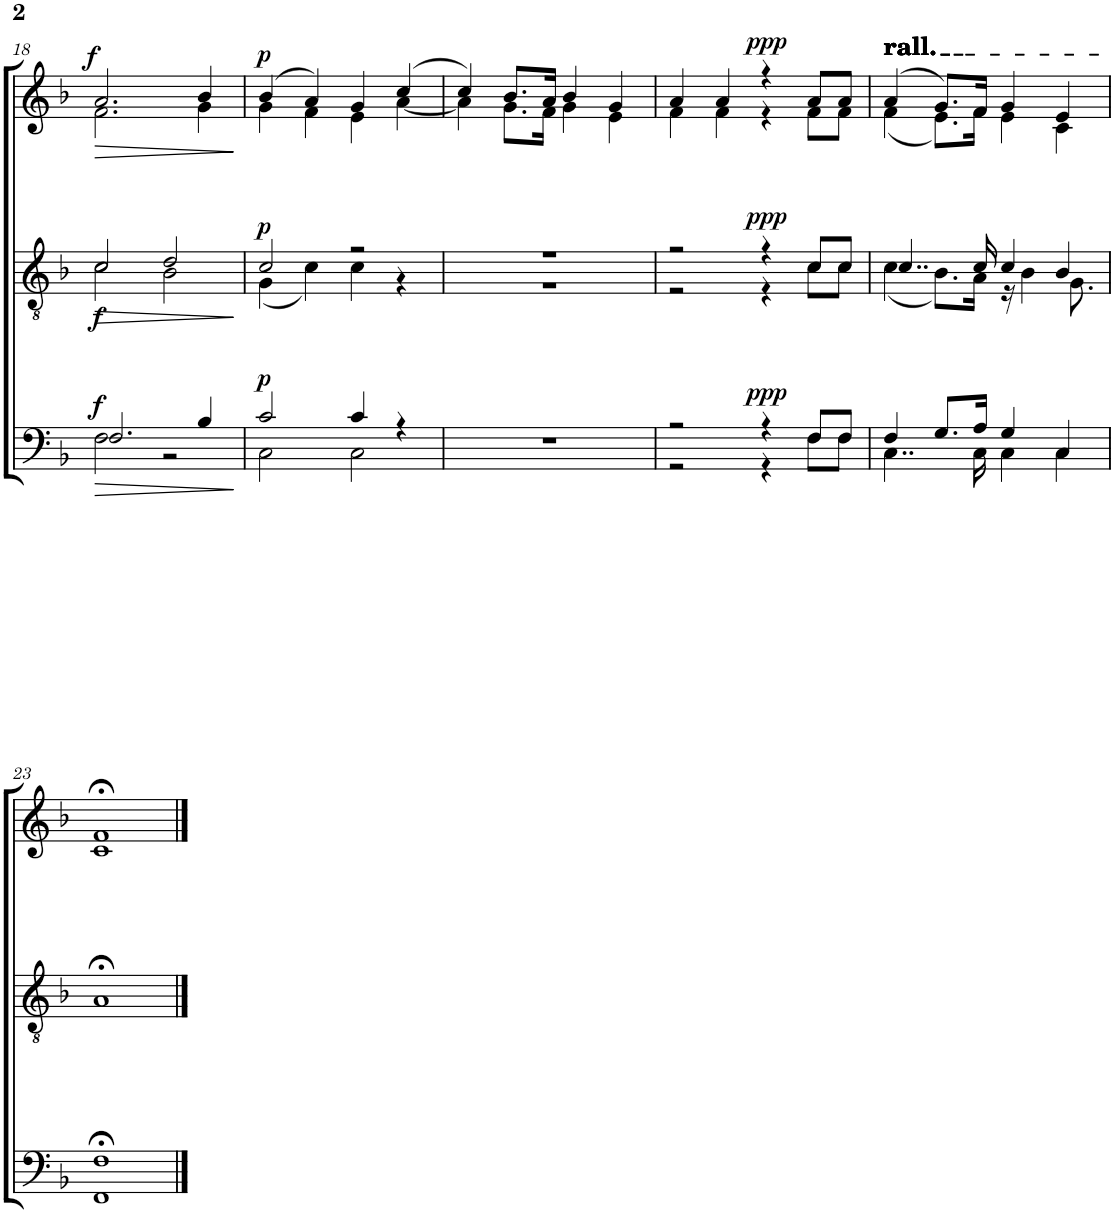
**kern	**dynam	**kern	**dynam	**kern	**dynam
*part3	*part3	*part2	*part2	*part1	*part1
*staff3	*staff3	*staff2	*staff2	*staff1	*staff1
*I"Bass	*	*I"Tenor	*	*I"Soprano/Alto	*
!!LO:PB:g=z
*clefF4	*	*clefGv2	*	*clefG2	*
*k[b-]	*	*k[b-]	*	*k[b-]	*
*M4/4	*	*M4/4	*	*M4/4	*
*met(c)	*	*met(c)	*	*met(c)	*
=18	=18	=18	=18	=18	=18
!	!LO:HP:b	!	!LO:HP:b	!	!LO:HP:b
*^	*	*^	*	*^	*
!	!	!LO:DY:n=1:a	!	!	!LO:DY:n=1:b	!	!	!LO:DY:n=1:a
2.F/	2F\	> f	2c/	2c\	> f	2.a/	2.f\	> f
.	2r	.	2d/	2B-\	.	.	.	.
4B-/	.	.	.	.	.	4b-/	4g\	.
*v	*v	*	*	*	*	*v	*v	*
*	*	*v	*v	*	*	*
.	]	.	]	.	]
=19	=19	=19	=19	=19	=19
*^	*	*^	*	*^	*
!	!	!LO:DY:a	!	!	!LO:DY:a	!	!	!LO:DY:a
2c/	2C\	p	2c/	(4G\	p	(4b-/	4g\	p
.	.	.	.	4c\)	.	4a/)	4f\	.
4c/	2C\	.	2r	4c\	.	4g/	4e\	.
4r	.	.	.	4r	.	(4cc/	[4a\	.
*v	*v	*	*	*	*	*	*	*
=20	=20	=20	=20	=20	=20	=20	=20
1r	.	1r	1r	.	4cc/)	4a\]	.
.	.	.	.	.	8.b-/L	8.g\L	.
.	.	.	.	.	16a/Jk	16f\Jk	.
.	.	.	.	.	4b-/	4g\	.
.	.	.	.	.	4g/	4e\	.
=21	=21	=21	=21	=21	=21	=21	=21
*^	*	*	*	*	*	*	*
2r	2r	.	2r	2r	.	4a/	4f\	.
.	.	.	.	.	.	4a/	4f\	.
!	!	!LO:DY:a	!	!	!LO:DY:a	!	!	!LO:DY:a
4r	4r	ppp	4r	4r	ppp	4r	4r	ppp
8F/L	8F\L	.	8c/L	8c\L	.	8a/L	8f\L	.
8F/J	8F\J	.	8c/J	8c\J	.	8a/J	8f\J	.
=22	=22	=22	=22	=22	=22	=22	=22	=22
!	!	!	!	!	!	!LO:TX:a:t=rall.	!	!
!	!	!	!	!	!	!LO:TX:a:t=rall.	!	!
!	!	!	!	!	!	!LO:TX:a:t=rall.	!	!
!	!	!	!	!	!	!LO:TX:a:t=rall.	!	!
!	!	!	!	!	!	!LO:TX:a:t=rall.	!	!
!	!	!	!	!	!	!LO:TX:a:t=rall.	!	!
4F/	4..C\	.	4..c/	(4c\	.	(4a/	(4f\	.
8.G/L	.	.	.	8.B-\L)	.	8.g/L)	8.e\L)	.
16A/Jk	16C\	.	16c/	16A\Jk	.	16f/Jk	16f\Jk	.
4G/	4C\	.	4c/	16r	.	4g/	4e\	.
.	.	.	.	4B-\	.	.	.	.
4C/	4C\	.	4B-/	.	.	4e/	4c\	.
.	.	.	.	8.G\	.	.	.	.
!!LO:LB:g=z	!!
=23	=23	=23	=23	=23	=23	=23	=23	=23
1F;<	1FF	.	1A;<	1ryy	.	1f;<	1c	.
*v	*v	*	*	*	*	*v	*v	*
*	*	*v	*v	*	*	*
==	==	==	==	==	==
*-	*-	*-	*-	*-	*-
